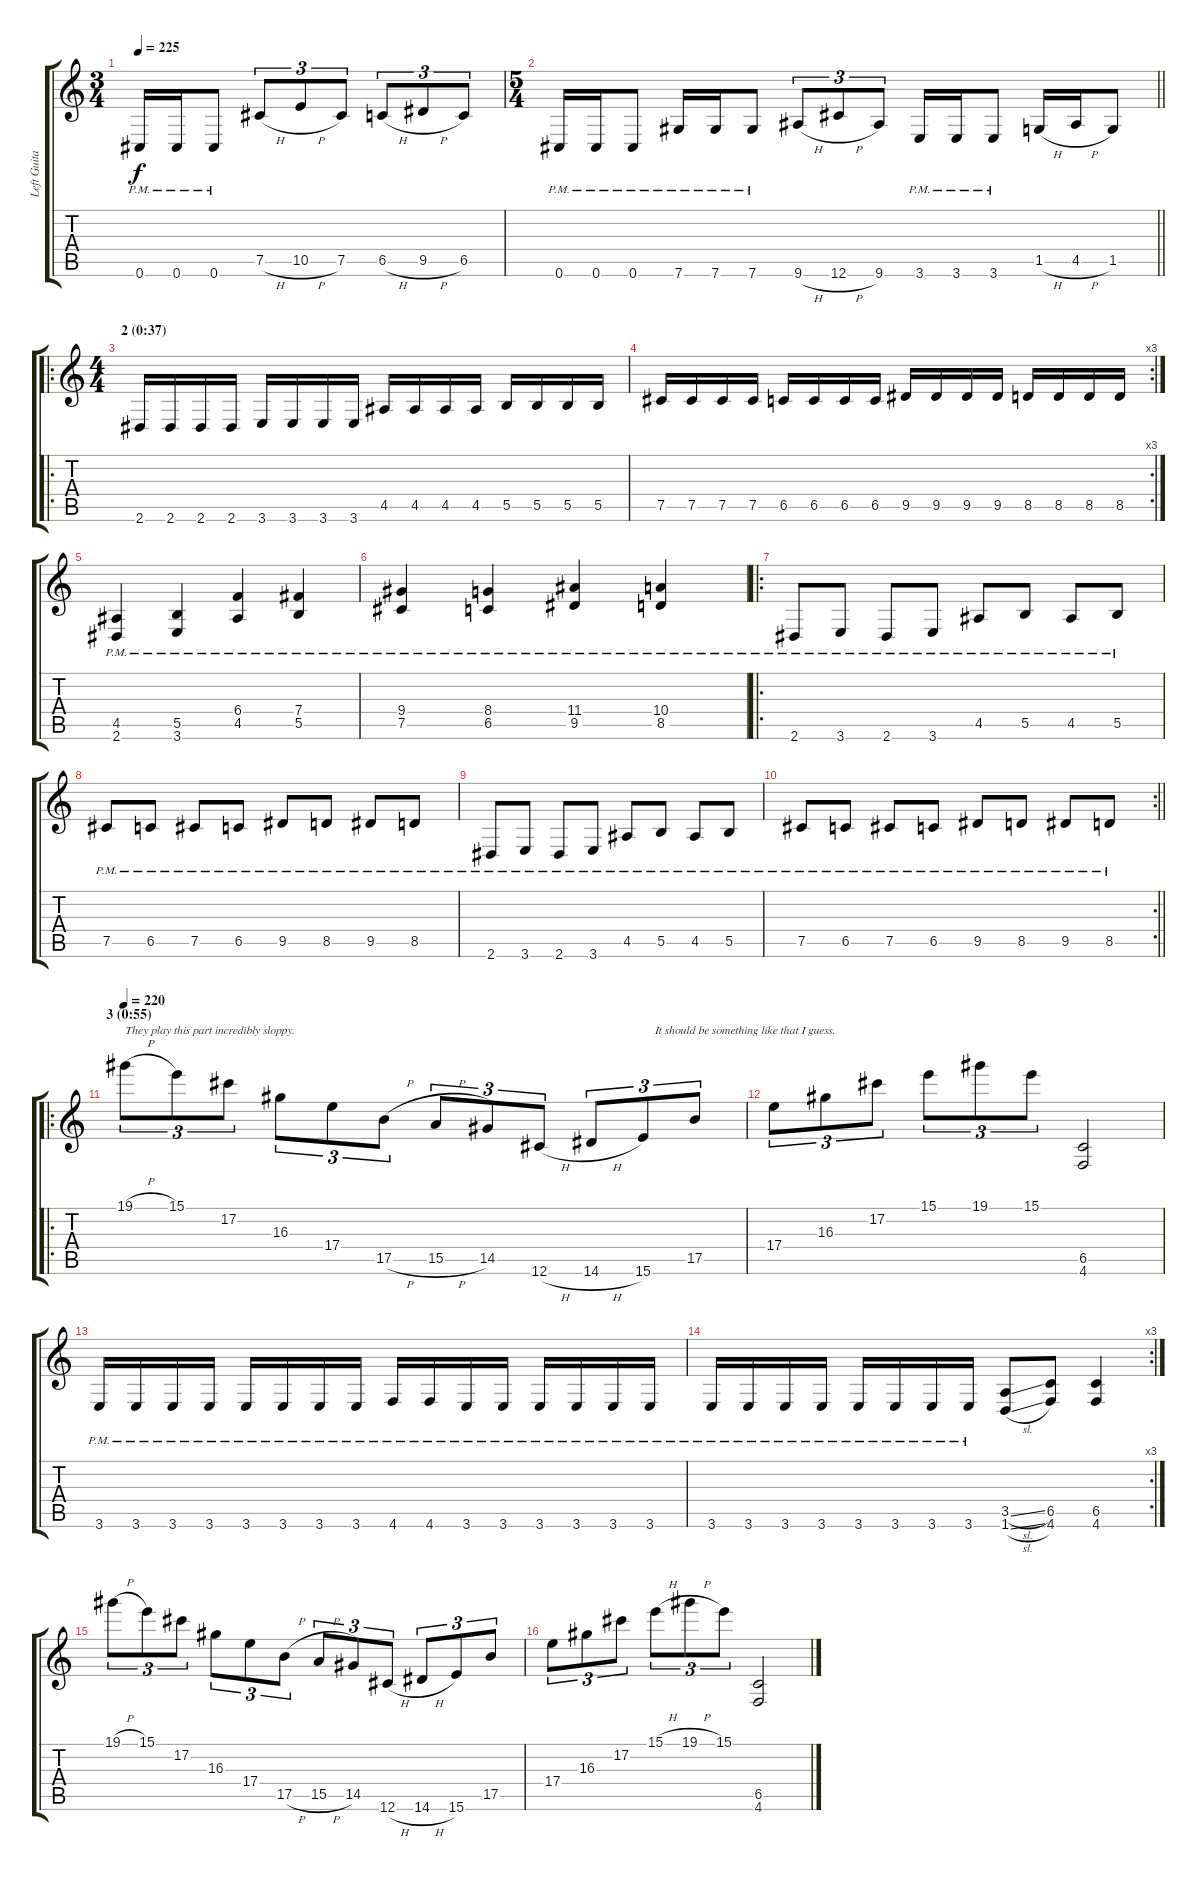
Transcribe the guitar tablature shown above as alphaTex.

\track ("Left Guitar" "Left Guita") {instrument overdrivenguitar}
\staff {score tabs}
\tuning (Db4 Ab3 E3 B2 Gb2 Db2) {hide}
\ts (3 4)
\tempo 225
\clef g2
\ks c
0.6{pm}.16{dy f} 0.6{pm}.16 0.6{pm}.8 7.5{h}.8{tu (3 2)} 10.5{h}.8{tu (3 2)} 7.5.8{tu (3 2)} 6.5{h}.8{tu (3 2)} 9.5{h}.8{tu (3 2)} 6.5.8{tu (3 2)} |
\ts (5 4)
\barLineRight lightlight
0.6{pm}.16 0.6{pm}.16 0.6{pm}.8 7.6{pm}.16 7.6{pm}.16 7.6{pm}.8 9.6{h}.8{tu (3 2)} 12.6{h}.8{tu (3 2)} 9.6.8{tu (3 2)} 3.6{pm}.16 3.6{pm}.16 3.6{pm}.8 1.5{h}.16 4.5{h}.16 1.5.8 |
\ro
\ts (4 4)
\section ("" "2 (0:37)")
2.6.16 2.6.16 2.6.16 2.6.16 3.6.16 3.6.16 3.6.16 3.6.16 4.5.16 4.5.16 4.5.16 4.5.16 5.5.16 5.5.16 5.5.16 5.5.16 |
\rc 3
7.5.16 7.5.16 7.5.16 7.5.16 6.5.16 6.5.16 6.5.16 6.5.16 9.5.16 9.5.16 9.5.16 9.5.16 8.5.16 8.5.16 8.5.16 8.5.16 |
(4.5{pm} 2.6{pm}).4 (5.5{pm} 3.6{pm}).4 (6.4{pm} 4.5{pm}).4 (7.4{pm} 5.5{pm}).4 |
(9.4{pm} 7.5{pm}).4 (8.4{pm} 6.5{pm}).4 (11.4{pm} 9.5{pm}).4 (10.4{pm} 8.5{pm}).4 |
\ro
2.6{pm}.8 3.6{pm}.8 2.6{pm}.8 3.6{pm}.8 4.5{pm}.8 5.5{pm}.8 4.5{pm}.8 5.5{pm}.8 |
7.5{pm}.8 6.5{pm}.8 7.5{pm}.8 6.5{pm}.8 9.5{pm}.8 8.5{pm}.8 9.5{pm}.8 8.5{pm}.8 |
2.6{pm}.8 3.6{pm}.8 2.6{pm}.8 3.6{pm}.8 4.5{pm}.8 5.5{pm}.8 4.5{pm}.8 5.5{pm}.8 |
\rc 2
\barLineRight lightlight
7.5{pm}.8 6.5{pm}.8 7.5{pm}.8 6.5{pm}.8 9.5{pm}.8 8.5{pm}.8 9.5{pm}.8 8.5{pm}.8 |
\ro
\section ("" "3 (0:55)")
\tempo 220
19.1{h}.8{tu (3 2) txt "They play this part incredibly sloppy."} 15.1.8{tu (3 2)} 17.2.8{tu (3 2)} 16.3.8{tu (3 2)} 17.4.8{tu (3 2)} 17.5{h}.8{tu (3 2)} 15.5{h}.8{tu (3 2)} 14.5.8{tu (3 2)} 12.6{h}.8{tu (3 2)} 14.6{h}.8{tu (3 2)} 15.6.8{tu (3 2) txt "    It should be something like that I guess."} 17.5.8{tu (3 2)} |
17.4.8{tu (3 2)} 16.3.8{tu (3 2)} 17.2.8{tu (3 2)} 15.1.8{tu (3 2)} 19.1.8{tu (3 2)} 15.1.8{tu (3 2)} (6.5 4.6).2 |
3.6{pm}.16 3.6{pm}.16 3.6{pm}.16 3.6{pm}.16 3.6{pm}.16 3.6{pm}.16 3.6{pm}.16 3.6{pm}.16 4.6{pm}.16 4.6{pm}.16 3.6{pm}.16 3.6{pm}.16 3.6{pm}.16 3.6{pm}.16 3.6{pm}.16 3.6{pm}.16 |
\rc 3
3.6{pm}.16 3.6{pm}.16 3.6{pm}.16 3.6{pm}.16 3.6{pm}.16 3.6{pm}.16 3.6{pm}.16 3.6{pm}.16 (3.5{sl} 1.6{sl}).8 (6.5 4.6).8 (6.5 4.6).4 |
19.1{h}.8{tu (3 2)} 15.1.8{tu (3 2)} 17.2.8{tu (3 2)} 16.3.8{tu (3 2)} 17.4.8{tu (3 2)} 17.5{h}.8{tu (3 2)} 15.5{h}.8{tu (3 2)} 14.5.8{tu (3 2)} 12.6{h}.8{tu (3 2)} 14.6{h}.8{tu (3 2)} 15.6.8{tu (3 2)} 17.5.8{tu (3 2)} |
17.4.8{tu (3 2)} 16.3.8{tu (3 2)} 17.2.8{tu (3 2)} 15.1{h}.8{tu (3 2)} 19.1{h}.8{tu (3 2)} 15.1.8{tu (3 2)} (6.5 4.6).2
